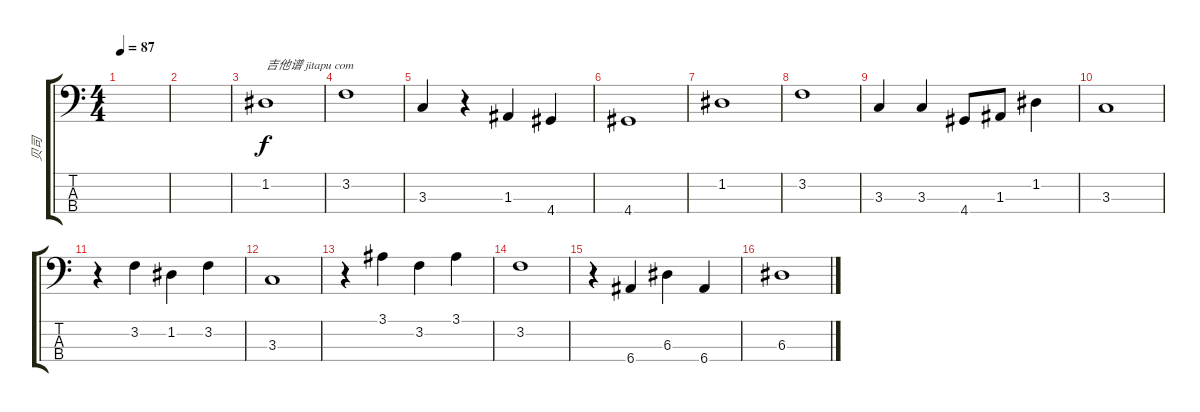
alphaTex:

\track ("贝司" "贝司") {instrument acousticguitarnylon}
\staff {score tabs}
\tuning (G2 D2 A1 E1) {hide}
\ts (4 4)
\tempo 87
\clef f4
\ks c
|
|
1.2.1{txt "吉他谱 jitapu com"} |
3.2.1 |
3.3.4 r.4 1.3.4 4.4.4 |
4.4.1 |
1.2.1 |
3.2.1 |
3.3.4 3.3.4 4.4.8 1.3.8 1.2.4 |
3.3.1 |
r.4 3.2.4 1.2.4 3.2.4 |
3.3.1 |
r.4 3.1.4 3.2.4 3.1.4 |
3.2.1 |
r.4 6.4.4 6.3.4 6.4.4 |
6.3.1
